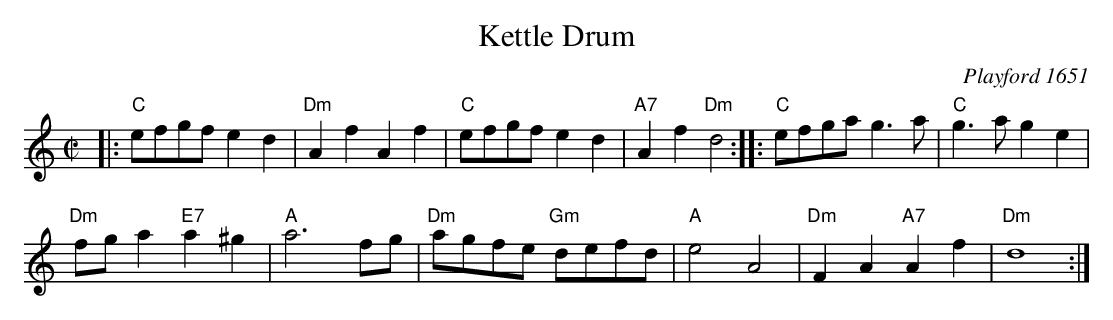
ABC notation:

X:1
T: Kettle Drum
O: Playford 1651
M: C|
L: 1/8
K: Ddor
|:\
"C"efgf e2d2 | "Dm"A2f2 A2f2 |\
"C"efgf e2d2 | "A7"A2f2 "Dm"d4 :|\
|:\
"C"efga g3a | "C"g3a g2e2 |
"Dm"fga2 "E7"a2^g2 | "A"a6 fg |\
"Dm"agfe "Gm"defd | "A"e4 A4 |\
"Dm"F2A2 "A7"A2f2 | "Dm"d8 :|
